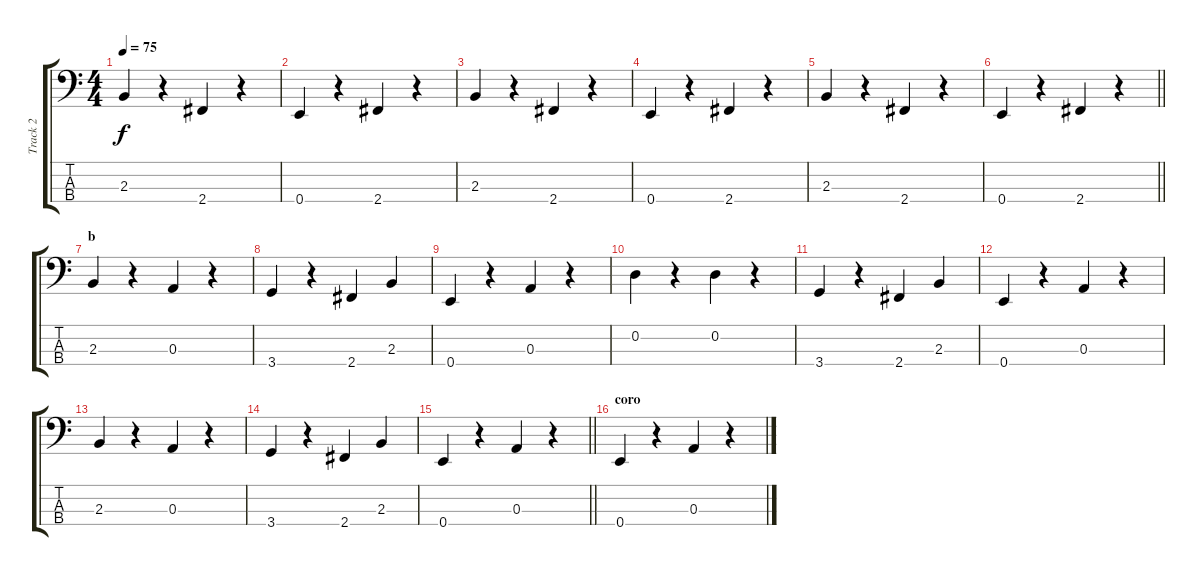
\track ("Track 2" "Track 2") {instrument electricbassfinger}
\staff {score tabs}
\tuning (G2 D2 A1 E1) {hide}
\ts (4 4)
\tempo 75
\clef f4
\ks c
2.3.4{dy f} r.4 2.4.4 r.4 |
0.4.4 r.4 2.4.4 r.4 |
2.3.4 r.4 2.4.4 r.4 |
0.4.4 r.4 2.4.4 r.4 |
2.3.4 r.4 2.4.4 r.4 |
\barLineRight lightlight
0.4.4 r.4 2.4.4 r.4 |
\section ("" "b")
2.3.4 r.4 0.3.4 r.4 |
3.4.4 r.4 2.4.4 2.3.4 |
0.4.4 r.4 0.3.4 r.4 |
0.2.4 r.4 0.2.4 r.4 |
3.4.4 r.4 2.4.4 2.3.4 |
0.4.4 r.4 0.3.4 r.4 |
2.3.4 r.4 0.3.4 r.4 |
3.4.4 r.4 2.4.4 2.3.4 |
\barLineRight lightlight
0.4.4 r.4 0.3.4 r.4 |
\section ("" "coro")
0.4.4 r.4 0.3.4 r.4
